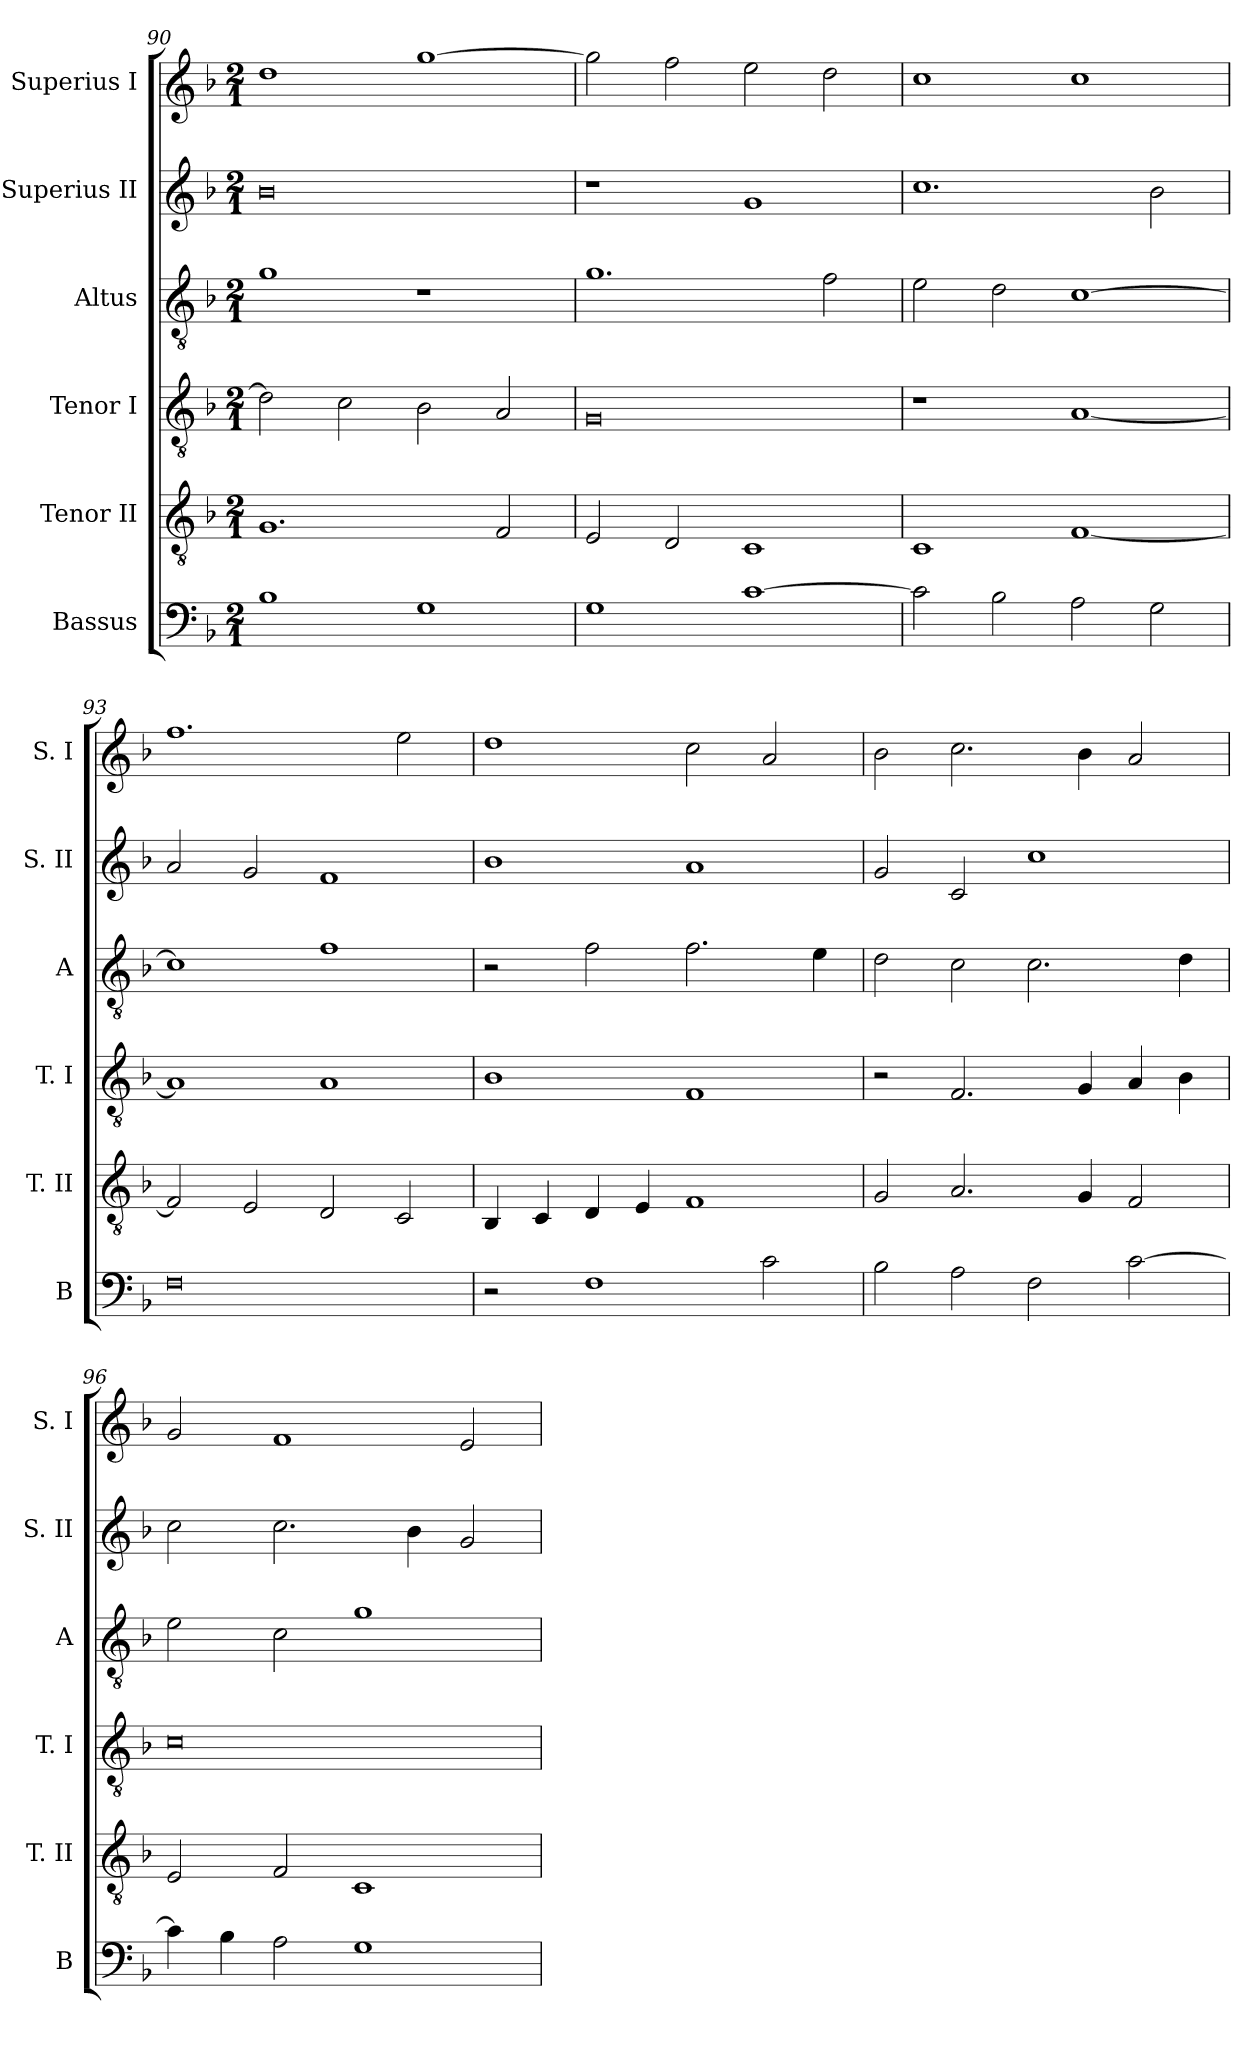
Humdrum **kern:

**kern	**kern	**kern	**kern	**kern	**kern
*part6	*part5	*part4	*part3	*part2	*part1
*staff6	*staff5	*staff4	*staff3	*staff2	*staff1
*I"Bassus	*I"Tenor II	*I"Tenor I	*I"Altus	*I"Superius II	*I"Superius I
*I'B	*I'T. II	*I'T. I	*I'A	*I'S. II	*I'S. I
*clefF4	*clefGv2	*clefGv2	*clefGv2	*clefG2	*clefG2
*k[b-]	*k[b-]	*k[b-]	*k[b-]	*k[b-]	*k[b-]
*F:	*F:	*F:	*F:	*F:	*F:
*M2/1	*M2/1	*M2/1	*M2/1	*M2/1	*M2/1
=90	=90	=90	=90	=90	=90
1B-	1.G	2d]	1g	0b-	1dd
.	.	2c	.	.	.
1G	.	2B-	1r	.	[1gg
.	2F	2A	.	.	.
=91	=91	=91	=91	=91	=91
1G	2E	0G	1.g	1r	2gg]
.	2D	.	.	.	2ff
[1c	1C	.	.	1g	2ee
.	.	.	2f	.	2dd
=92	=92	=92	=92	=92	=92
2c]	1C	1r	2e	1.cc	1cc
2B-	.	.	2d	.	.
2A	[1F	[1A	[1c	.	1cc
2G	.	.	.	2b-	.
=93	=93	=93	=93	=93	=93
0F	2F]	1A]	1c]	2a	1.ff
.	2E	.	.	2g	.
.	2D	1A	1f	1f	.
.	2C	.	.	.	2ee
=94	=94	=94	=94	=94	=94
2r	4BB-	1B-	2r	1b-	1dd
.	4C	.	.	.	.
1F	4D	.	2f	.	.
.	4E	.	.	.	.
.	1F	1F	2.f	1a	2cc
2c	.	.	.	.	2a
.	.	.	4e	.	.
=95	=95	=95	=95	=95	=95
2B-	2G	2r	2d	2g	2b-
2A	2.A	2.F	2c	2c	2.cc
2F	.	.	2.c	1cc	.
.	4G	4G	.	.	4b-
[2c	2F	4A	.	.	2a
.	.	4B-	4d	.	.
=96	=96	=96	=96	=96	=96
4c]	2E	0c	2e	2cc	2g
4B-	.	.	.	.	.
2A	2F	.	2c	2.cc	1f
1G	1C	.	1g	.	.
.	.	.	.	4b-	.
.	.	.	.	2g	2e
=	=	=	=	=	=
*-	*-	*-	*-	*-	*-
